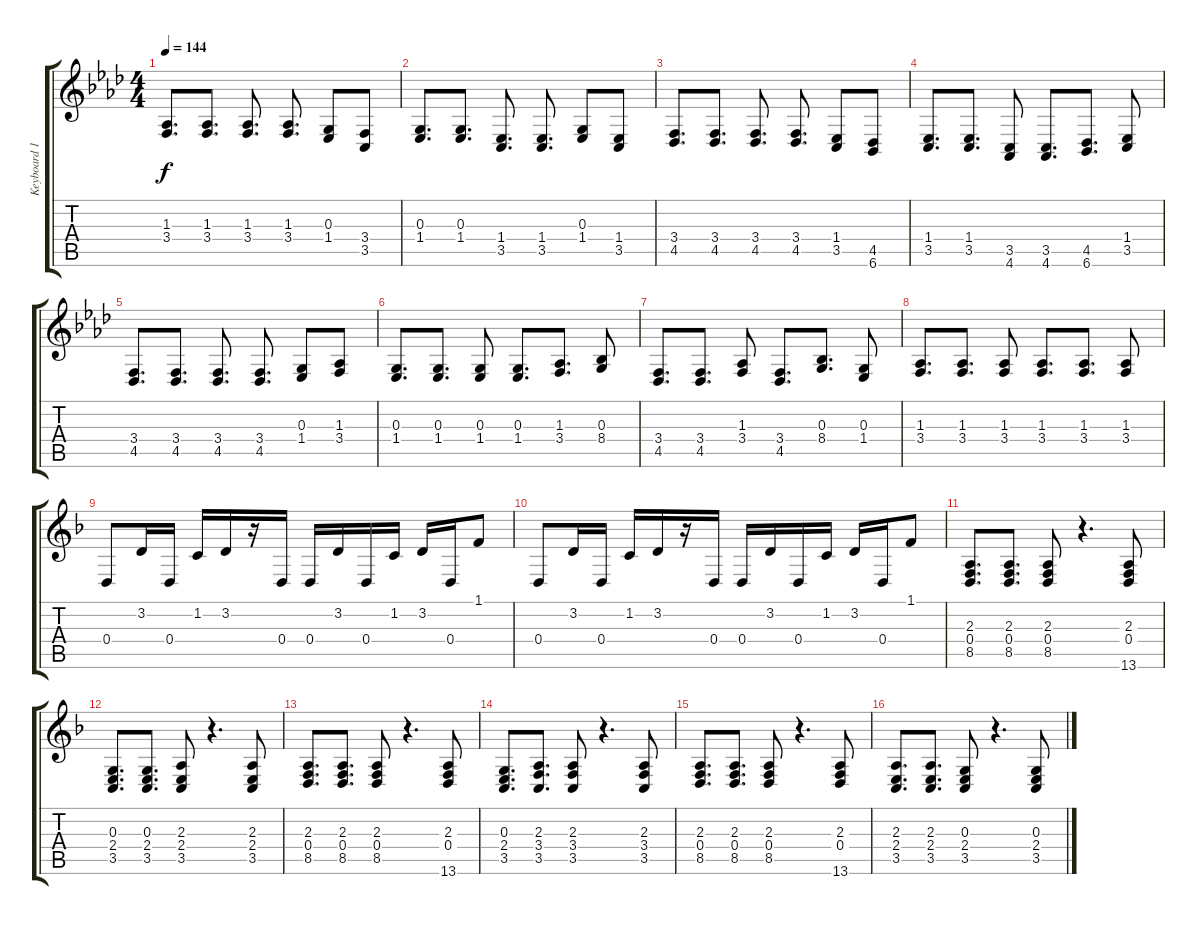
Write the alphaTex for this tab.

\track ("Keyboard 1" "Keyboard 1") {instrument lead2sawtooth}
\staff {score tabs}
\tuning (E4 B3 G3 D3 A2 E2) {hide}
\ts (4 4)
\tempo 144
\clef g2
\ks ab
(1.3 3.4).8{d dy f} (1.3 3.4).8{d} (1.3 3.4).8{d} (1.3 3.4).8{d} (0.3 1.4).8 (3.4 3.5).8 |
(0.3 1.4).8{d} (0.3 1.4).8{d} (1.4 3.5).8{d} (1.4 3.5).8{d} (0.3 1.4).8 (1.4 3.5).8 |
(3.4 4.5).8{d} (3.4 4.5).8{d} (3.4 4.5).8{d} (3.4 4.5).8{d} (1.4 3.5).8 (4.5 6.6).8 |
(1.4 3.5).8{d} (1.4 3.5).8{d} (3.5 4.6).8 (3.5 4.6).8{d} (4.5 6.6).8{d} (1.4 3.5).8 |
(3.4 4.5).8{d} (3.4 4.5).8{d} (3.4 4.5).8{d} (3.4 4.5).8{d} (0.3 1.4).8 (1.3 3.4).8 |
(0.3 1.4).8{d} (0.3 1.4).8{d} (0.3 1.4).8 (0.3 1.4).8{d} (1.3 3.4).8{d} (0.3 8.4).8 |
(3.4 4.5).8{d} (3.4 4.5).8{d} (1.3 3.4).8 (3.4 4.5).8{d} (0.3 8.4).8{d} (0.3 1.4).8 |
(1.3 3.4).8{d} (1.3 3.4).8{d} (1.3 3.4).8 (1.3 3.4).8{d} (1.3 3.4).8{d} (1.3 3.4).8 |
\ks f
0.4.8 3.2.16 0.4.16 1.2.16 3.2.16 r.16 0.4.16 0.4.16 3.2.16 0.4.16 1.2.16 3.2.16 0.4.16 1.1.8 |
0.4.8 3.2.16 0.4.16 1.2.16 3.2.16 r.16 0.4.16 0.4.16 3.2.16 0.4.16 1.2.16 3.2.16 0.4.16 1.1.8 |
(2.3 0.4 8.5).8{d} (2.3 0.4 8.5).8{d} (2.3 0.4 8.5).8 r.4{d} (2.3 0.4 13.6).8 |
(0.3 2.4 3.5).8{d} (0.3 2.4 3.5).8{d} (2.3 2.4 3.5).8 r.4{d} (2.3 2.4 3.5).8 |
(2.3 0.4 8.5).8{d} (2.3 0.4 8.5).8{d} (2.3 0.4 8.5).8 r.4{d} (2.3 0.4 13.6).8 |
(0.3 2.4 3.5).8{d} (2.3 3.4 3.5).8{d} (2.3 3.4 3.5).8 r.4{d} (2.3 3.4 3.5).8 |
(2.3 0.4 8.5).8{d} (2.3 0.4 8.5).8{d} (2.3 0.4 8.5).8 r.4{d} (2.3 0.4 13.6).8 |
(2.3 2.4 3.5).8{d} (2.3 2.4 3.5).8{d} (0.3 2.4 3.5).8 r.4{d} (0.3 2.4 3.5).8
